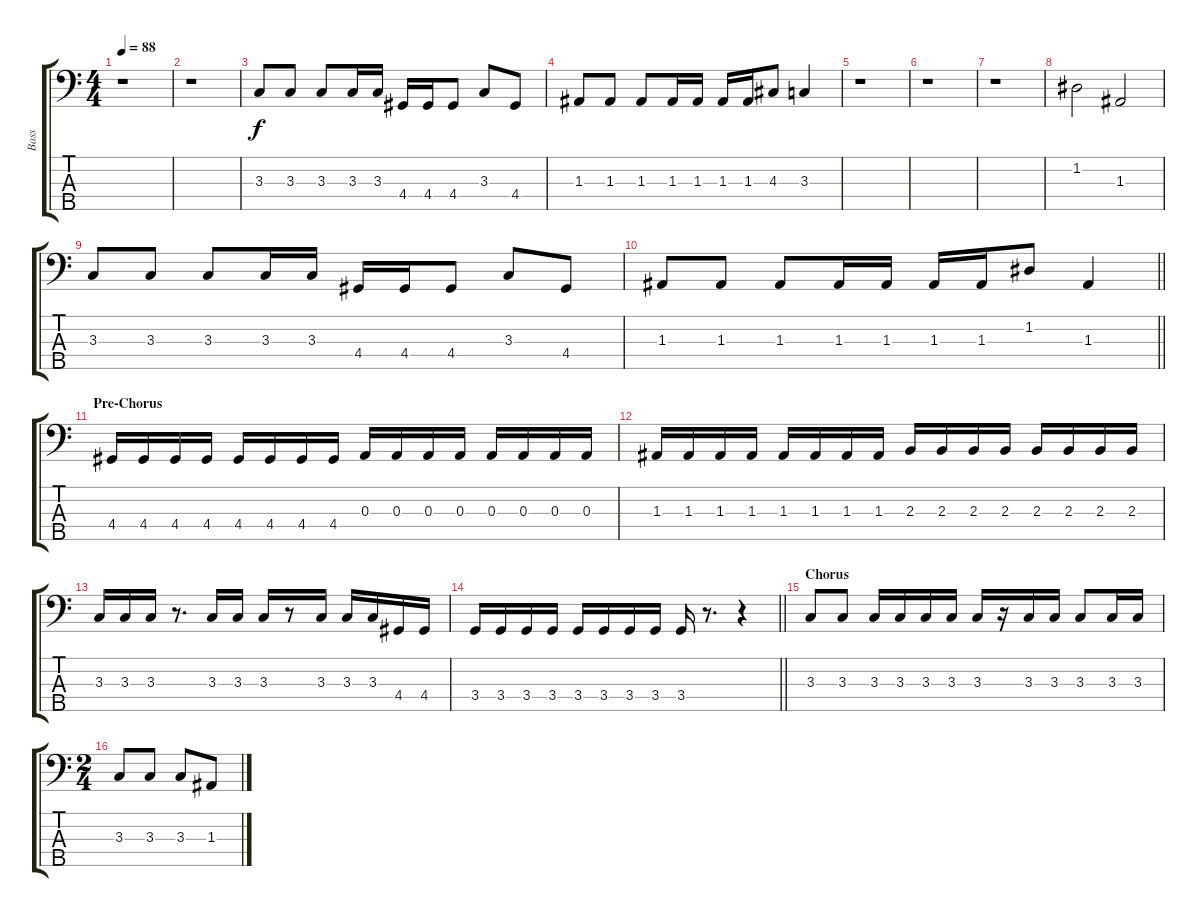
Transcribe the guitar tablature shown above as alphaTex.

\track ("Bass" "Bass") {instrument electricbassfinger}
\staff {score tabs}
\tuning (G2 D2 A1 E1 B0) {hide}
\ts (4 4)
\tempo 88
\clef f4
\ks c
r.1{dy f} |
r.1 |
3.3.8 3.3.8 3.3.8 3.3.16 3.3.16 4.4.16 4.4.16 4.4.8 3.3.8 4.4.8 |
1.3.8 1.3.8 1.3.8 1.3.16 1.3.16 1.3.16 1.3.16 4.3.8 3.3.4 |
r.1 |
r.1 |
r.1 |
1.2.2 1.3.2 |
3.3.8 3.3.8 3.3.8 3.3.16 3.3.16 4.4.16 4.4.16 4.4.8 3.3.8 4.4.8 |
\barLineRight lightlight
1.3.8 1.3.8 1.3.8 1.3.16 1.3.16 1.3.16 1.3.16 1.2.8 1.3.4 |
\section ("" "Pre-Chorus")
4.4.16 4.4.16 4.4.16 4.4.16 4.4.16 4.4.16 4.4.16 4.4.16 0.3.16 0.3.16 0.3.16 0.3.16 0.3.16 0.3.16 0.3.16 0.3.16 |
1.3.16 1.3.16 1.3.16 1.3.16 1.3.16 1.3.16 1.3.16 1.3.16 2.3.16 2.3.16 2.3.16 2.3.16 2.3.16 2.3.16 2.3.16 2.3.16 |
3.3.16 3.3.16 3.3.16 r.8{d} 3.3.16 3.3.16 3.3.16 r.8 3.3.16 3.3.16 3.3.16 4.4.16 4.4.16 |
\barLineRight lightlight
3.4.16 3.4.16 3.4.16 3.4.16 3.4.16 3.4.16 3.4.16 3.4.16 3.4.16 r.8{d} r.4 |
\section ("" "Chorus")
3.3.8 3.3.8 3.3.16 3.3.16 3.3.16 3.3.16 3.3.16 r.16 3.3.16 3.3.16 3.3.8 3.3.16 3.3.16 |
\ts (2 4)
3.3.8 3.3.8 3.3.8 1.3.8
